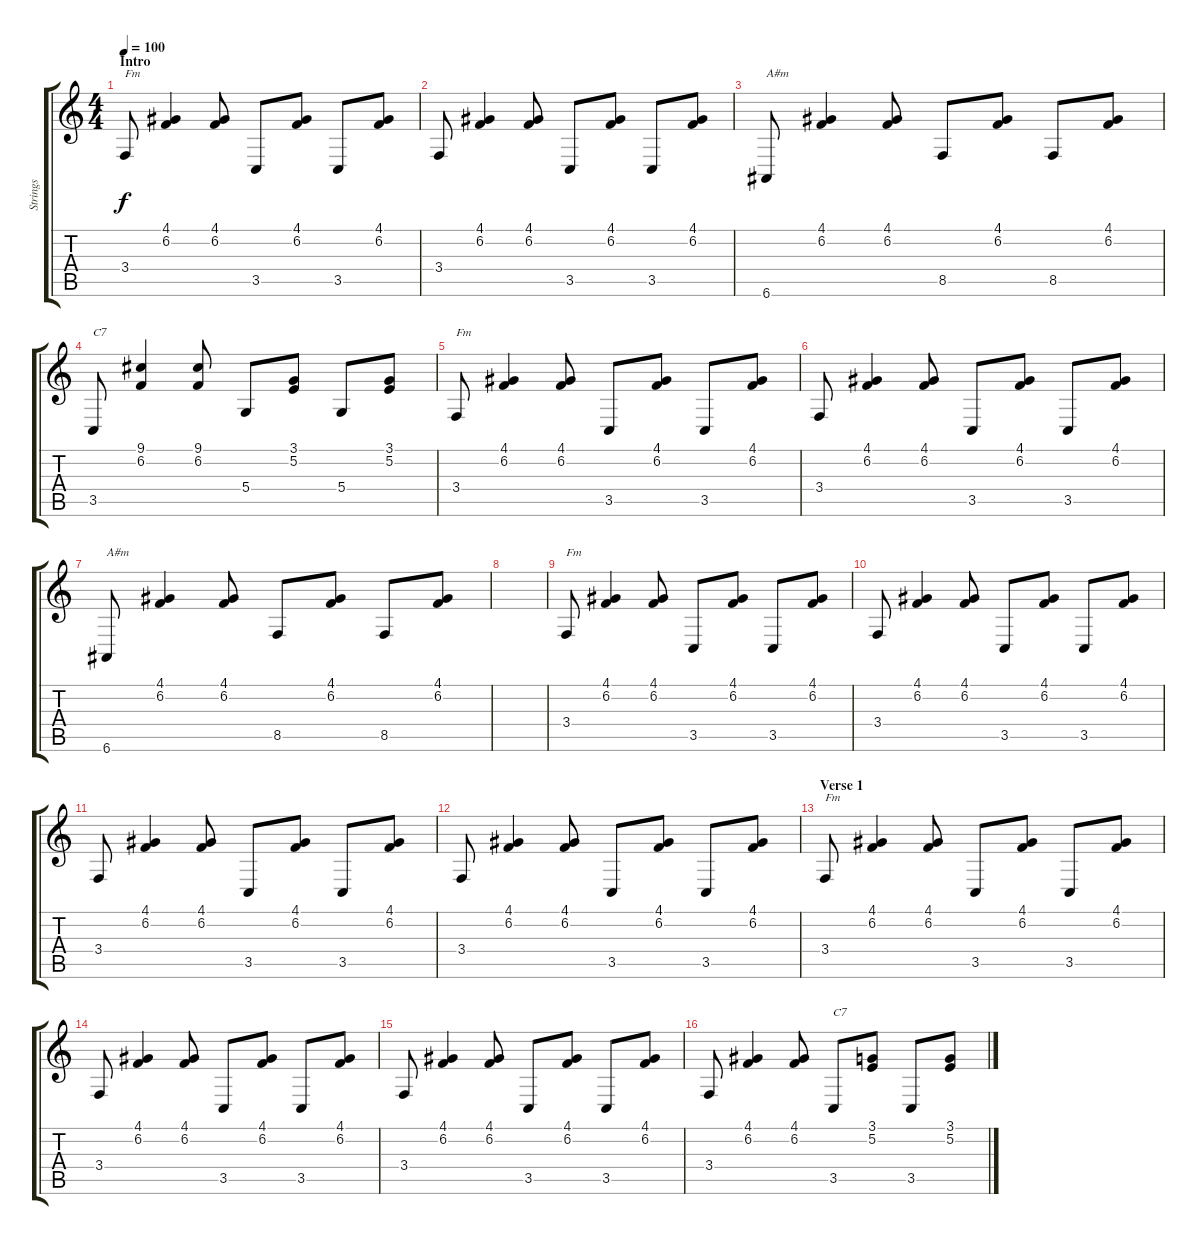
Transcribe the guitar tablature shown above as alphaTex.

\track ("Strings" "Strings") {instrument pizzicatostrings}
\staff {score tabs}
\tuning (E4 B3 G3 D3 A2 E2) {hide}
\ts (4 4)
\section ("" "Intro")
\tempo 100
\clef g2
\ks c
3.4.8{txt "Fm" dy f instrument pizzicatostrings} (4.1 6.2).4 (4.1 6.2).8 3.5.8 (4.1 6.2).8 3.5.8 (4.1 6.2).8 |
3.4.8 (4.1 6.2).4 (4.1 6.2).8 3.5.8 (4.1 6.2).8 3.5.8 (4.1 6.2).8 |
6.6.8{txt "A#m"} (4.1 6.2).4 (4.1 6.2).8 8.5.8 (4.1 6.2).8 8.5.8 (4.1 6.2).8 |
3.5.8{txt "C7"} (9.1 6.2).4 (9.1 6.2).8 5.4.8 (3.1 5.2).8 5.4.8 (3.1 5.2).8 |
\section ("" "")
3.4.8{txt "Fm"} (4.1 6.2).4 (4.1 6.2).8 3.5.8 (4.1 6.2).8 3.5.8 (4.1 6.2).8 |
3.4.8 (4.1 6.2).4 (4.1 6.2).8 3.5.8 (4.1 6.2).8 3.5.8 (4.1 6.2).8 |
6.6.8{txt "A#m"} (4.1 6.2).4 (4.1 6.2).8 8.5.8 (4.1 6.2).8 8.5.8 (4.1 6.2).8 |
|
\section ("" "")
3.4.8{txt "Fm"} (4.1 6.2).4 (4.1 6.2).8 3.5.8 (4.1 6.2).8 3.5.8 (4.1 6.2).8 |
3.4.8 (4.1 6.2).4 (4.1 6.2).8 3.5.8 (4.1 6.2).8 3.5.8 (4.1 6.2).8 |
3.4.8 (4.1 6.2).4 (4.1 6.2).8 3.5.8 (4.1 6.2).8 3.5.8 (4.1 6.2).8 |
3.4.8 (4.1 6.2).4 (4.1 6.2).8 3.5.8 (4.1 6.2).8 3.5.8 (4.1 6.2).8 |
\section ("" "Verse 1")
3.4.8{txt "Fm"} (4.1 6.2).4 (4.1 6.2).8 3.5.8 (4.1 6.2).8 3.5.8 (4.1 6.2).8 |
3.4.8 (4.1 6.2).4 (4.1 6.2).8 3.5.8 (4.1 6.2).8 3.5.8 (4.1 6.2).8 |
3.4.8 (4.1 6.2).4 (4.1 6.2).8 3.5.8 (4.1 6.2).8 3.5.8 (4.1 6.2).8 |
3.4.8 (4.1 6.2).4 (4.1 6.2).8 3.5.8{txt "C7"} (3.1 5.2).8 3.5.8 (3.1 5.2).8
